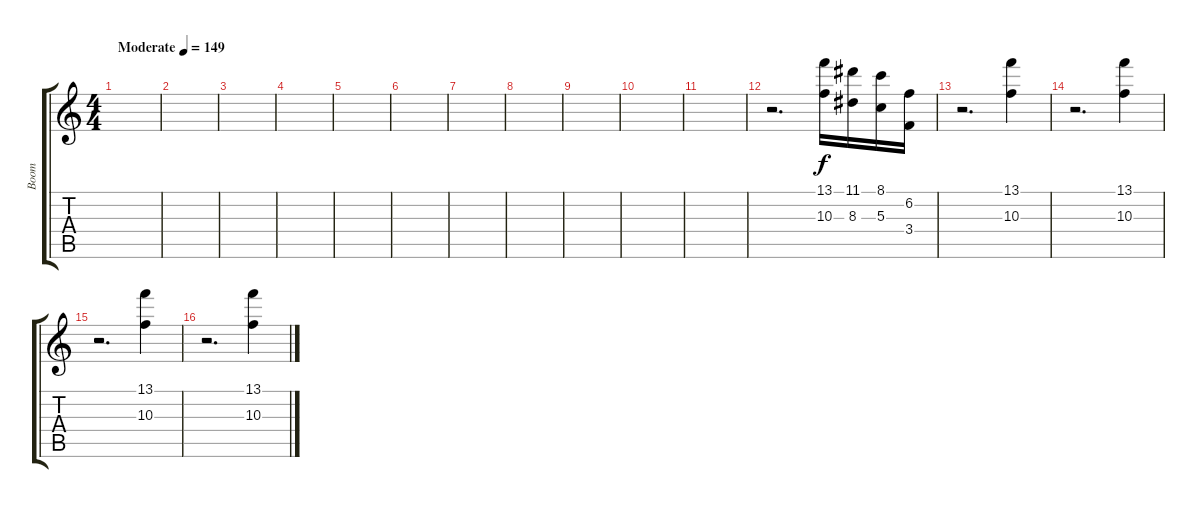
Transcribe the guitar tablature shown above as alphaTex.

\track ("Boom" "Boom") {instrument orchestrahit}
\staff {score tabs}
\tuning (E5 B4 G4 D4 A3 E3) {hide}
\ts (4 4)
\tempo (149 "Moderate")
\clef g2
\ks c
|
|
|
|
|
|
|
|
|
|
|
r.2{d} (13.1 10.3).16 (11.1 8.3).16 (8.1 5.3).16 (6.2 3.4).16 |
r.2{d} (13.1 10.3).4 |
r.2{d} (13.1 10.3).4 |
r.2{d} (13.1 10.3).4 |
r.2{d} (13.1 10.3).4
